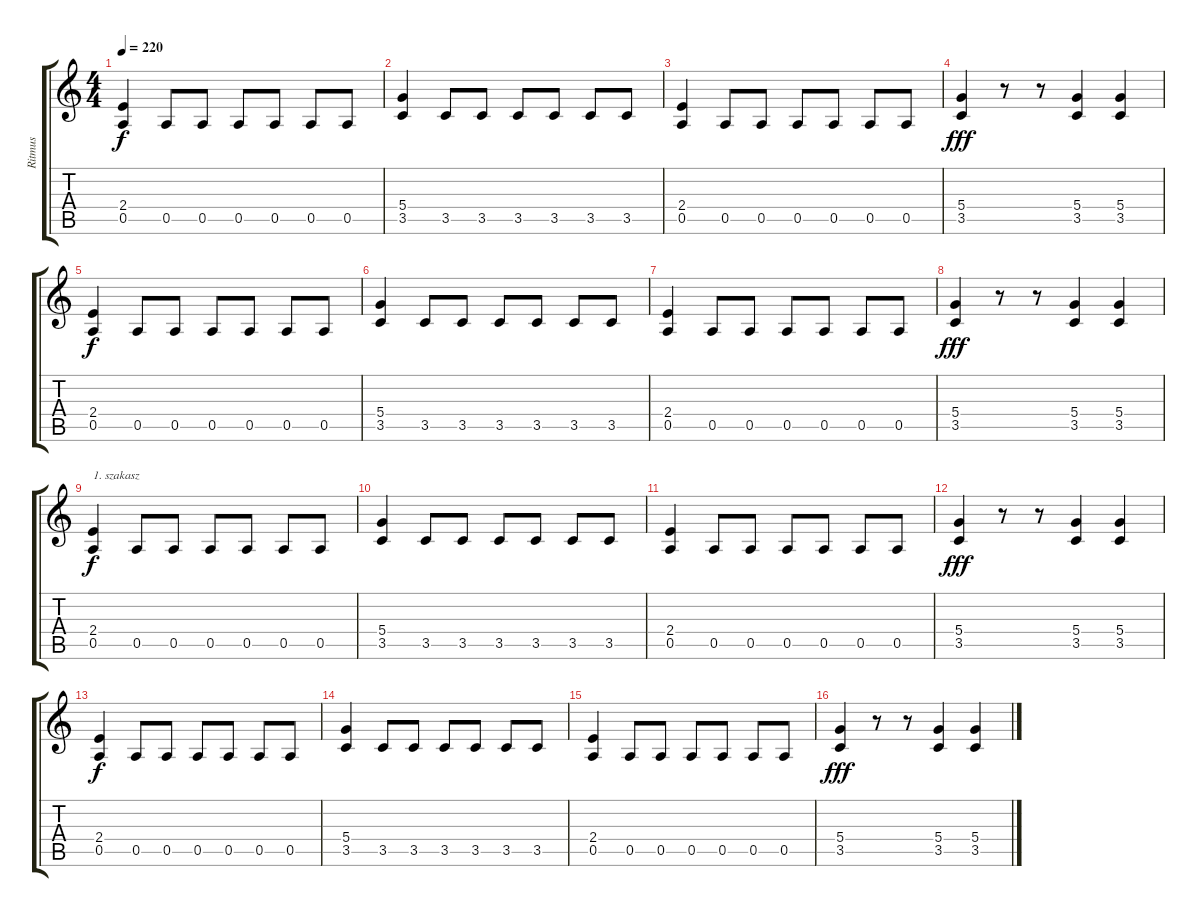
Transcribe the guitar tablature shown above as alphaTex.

\track ("Ritmus" "Ritmus") {instrument electricguitarjazz}
\staff {score tabs}
\tuning (E4 B3 G3 D3 A2 E2) {hide}
\ts (4 4)
\tempo 220
\clef g2
\ks c
(2.4 0.5).4{dy f} 0.5.8 0.5.8 0.5.8 0.5.8 0.5.8 0.5.8 |
(5.4 3.5).4 3.5.8 3.5.8 3.5.8 3.5.8 3.5.8 3.5.8 |
(2.4 0.5).4 0.5.8 0.5.8 0.5.8 0.5.8 0.5.8 0.5.8 |
(5.4 3.5).4{dy fff} r.8 r.8 (5.4 3.5).4 (5.4 3.5).4 |
(2.4 0.5).4{dy f} 0.5.8 0.5.8 0.5.8 0.5.8 0.5.8 0.5.8 |
(5.4 3.5).4 3.5.8 3.5.8 3.5.8 3.5.8 3.5.8 3.5.8 |
(2.4 0.5).4 0.5.8 0.5.8 0.5.8 0.5.8 0.5.8 0.5.8 |
(5.4 3.5).4{dy fff} r.8 r.8 (5.4 3.5).4 (5.4 3.5).4 |
(2.4 0.5).4{txt "1. szakasz" dy f} 0.5.8 0.5.8 0.5.8 0.5.8 0.5.8 0.5.8 |
(5.4 3.5).4 3.5.8 3.5.8 3.5.8 3.5.8 3.5.8 3.5.8 |
(2.4 0.5).4 0.5.8 0.5.8 0.5.8 0.5.8 0.5.8 0.5.8 |
(5.4 3.5).4{dy fff} r.8 r.8 (5.4 3.5).4 (5.4 3.5).4 |
(2.4 0.5).4{dy f} 0.5.8 0.5.8 0.5.8 0.5.8 0.5.8 0.5.8 |
(5.4 3.5).4 3.5.8 3.5.8 3.5.8 3.5.8 3.5.8 3.5.8 |
(2.4 0.5).4 0.5.8 0.5.8 0.5.8 0.5.8 0.5.8 0.5.8 |
(5.4 3.5).4{dy fff} r.8 r.8 (5.4 3.5).4 (5.4 3.5).4
